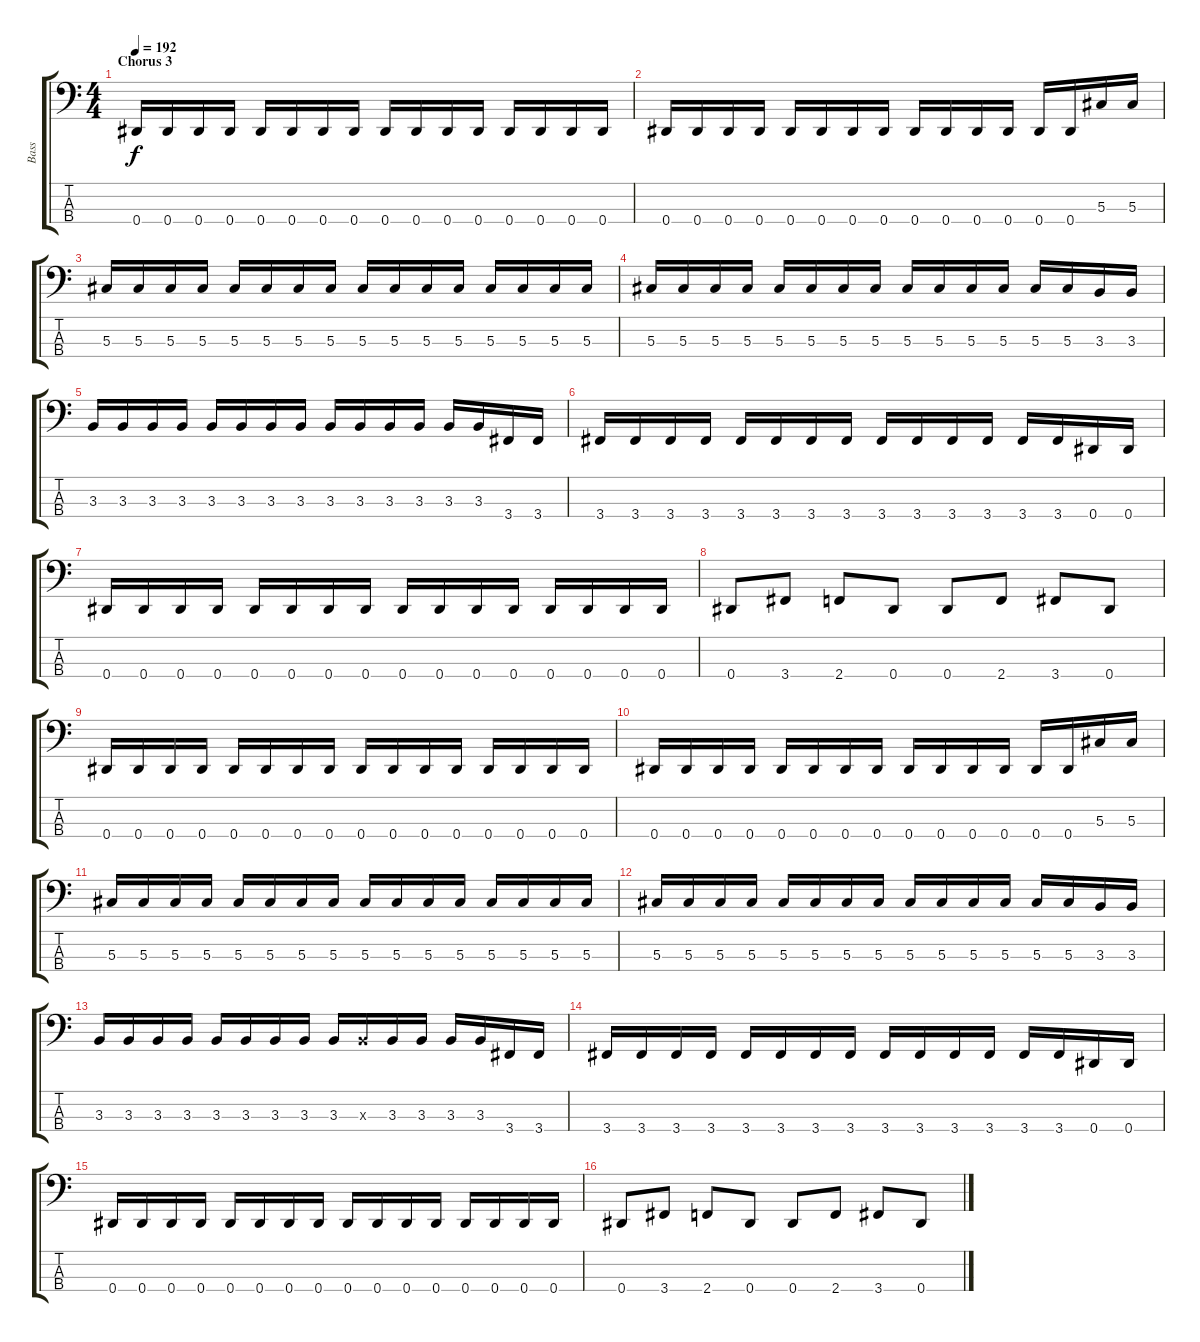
\track ("Bass" "Bass") {instrument electricbasspick}
\staff {score tabs}
\tuning (Gb2 Db2 Ab1 Eb1) {hide}
\ts (4 4)
\section ("" "Chorus 3")
\tempo 192
\clef f4
\ks c
0.4.16{dy f} 0.4.16 0.4.16 0.4.16 0.4.16 0.4.16 0.4.16 0.4.16 0.4.16 0.4.16 0.4.16 0.4.16 0.4.16 0.4.16 0.4.16 0.4.16 |
0.4.16 0.4.16 0.4.16 0.4.16 0.4.16 0.4.16 0.4.16 0.4.16 0.4.16 0.4.16 0.4.16 0.4.16 0.4.16 0.4.16 5.3.16 5.3.16 |
5.3.16 5.3.16 5.3.16 5.3.16 5.3.16 5.3.16 5.3.16 5.3.16 5.3.16 5.3.16 5.3.16 5.3.16 5.3.16 5.3.16 5.3.16 5.3.16 |
5.3.16 5.3.16 5.3.16 5.3.16 5.3.16 5.3.16 5.3.16 5.3.16 5.3.16 5.3.16 5.3.16 5.3.16 5.3.16 5.3.16 3.3.16 3.3.16 |
3.3.16 3.3.16 3.3.16 3.3.16 3.3.16 3.3.16 3.3.16 3.3.16 3.3.16 3.3.16 3.3.16 3.3.16 3.3.16 3.3.16 3.4.16 3.4.16 |
3.4.16 3.4.16 3.4.16 3.4.16 3.4.16 3.4.16 3.4.16 3.4.16 3.4.16 3.4.16 3.4.16 3.4.16 3.4.16 3.4.16 0.4.16 0.4.16 |
0.4.16 0.4.16 0.4.16 0.4.16 0.4.16 0.4.16 0.4.16 0.4.16 0.4.16 0.4.16 0.4.16 0.4.16 0.4.16 0.4.16 0.4.16 0.4.16 |
0.4.8 3.4.8 2.4.8 0.4.8 0.4.8 2.4.8 3.4.8 0.4.8 |
0.4.16 0.4.16 0.4.16 0.4.16 0.4.16 0.4.16 0.4.16 0.4.16 0.4.16 0.4.16 0.4.16 0.4.16 0.4.16 0.4.16 0.4.16 0.4.16 |
0.4.16 0.4.16 0.4.16 0.4.16 0.4.16 0.4.16 0.4.16 0.4.16 0.4.16 0.4.16 0.4.16 0.4.16 0.4.16 0.4.16 5.3.16 5.3.16 |
5.3.16 5.3.16 5.3.16 5.3.16 5.3.16 5.3.16 5.3.16 5.3.16 5.3.16 5.3.16 5.3.16 5.3.16 5.3.16 5.3.16 5.3.16 5.3.16 |
5.3.16 5.3.16 5.3.16 5.3.16 5.3.16 5.3.16 5.3.16 5.3.16 5.3.16 5.3.16 5.3.16 5.3.16 5.3.16 5.3.16 3.3.16 3.3.16 |
3.3.16 3.3.16 3.3.16 3.3.16 3.3.16 3.3.16 3.3.16 3.3.16 3.3.16 3.3{x}.16 3.3.16 3.3.16 3.3.16 3.3.16 3.4.16 3.4.16 |
3.4.16 3.4.16 3.4.16 3.4.16 3.4.16 3.4.16 3.4.16 3.4.16 3.4.16 3.4.16 3.4.16 3.4.16 3.4.16 3.4.16 0.4.16 0.4.16 |
0.4.16 0.4.16 0.4.16 0.4.16 0.4.16 0.4.16 0.4.16 0.4.16 0.4.16 0.4.16 0.4.16 0.4.16 0.4.16 0.4.16 0.4.16 0.4.16 |
0.4.8 3.4.8 2.4.8 0.4.8 0.4.8 2.4.8 3.4.8 0.4.8
